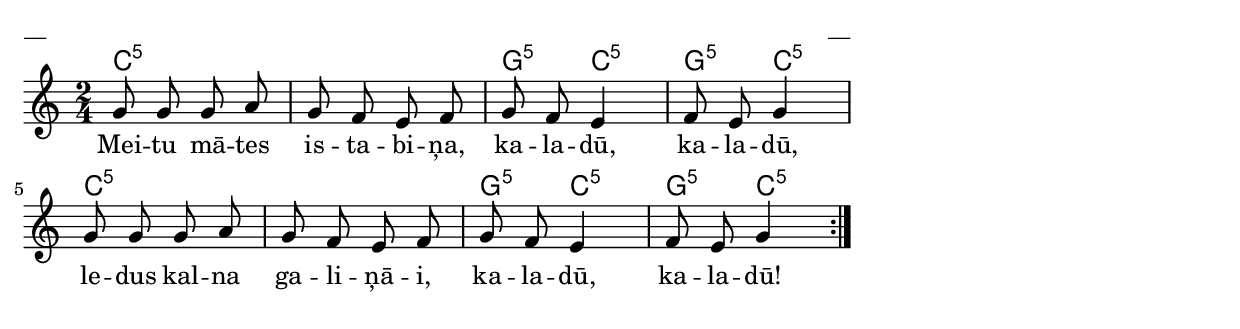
\version "2.13.16"
%\header {
%    title = "Meitu mātes istabiņa kaladū",AA lapas
%}
\paper {
line-width = 14\cm
left-margin = 0.4\cm
between-system-padding = 0.1\cm
between-system-space = 0.1\cm
}
\layout {
indent = #0
ragged-last = ##f
}


chordsA = \chordmode {
\time 2/4
\repeat volta 2 {
c2:5 | c2:5 | g4:5 c4:5 | g4:5 c4:5 |   
c2:5 | c2:5 | g4:5 c4:5 | g4:5 c4:5 |   
}
}



voiceA = \relative c' {
\clef "treble"
\key c \major
\repeat volta 2 {
\time 2/4
g'8 g g a |
g8 f e f |
g8 f e4 |
f8 e g4 |
g8 g g a |
g8 f e f |
g8 f e4 |
f8 e g4 |
} 
}

lyricA = \lyricmode {
Mei -- tu mā -- tes is -- ta -- bi -- ņa, ka -- la -- dū, ka -- la -- dū,
le -- dus kal -- na ga -- li -- ņā -- i, ka -- la -- dū, ka -- la -- dū!
} 

fullScore = <<
\new ChordNames { 
\set chordChanges = ##t
\chordsA 
}
\new Staff {
<<
\new Voice = "voiceA" { \oneVoice \autoBeamOff \voiceA }
\lyricsto "voiceA" \new Lyrics \lyricA
>>
}
>>

\score {
\fullScore
\header { piece = "__" opus = "__" }
}
\markup { \with-color #(x11-color 'white) \sans \smaller "__" }
\score {
\unfoldRepeats
\fullScore
\midi {
\context { \Staff \remove "Staff_performer" }
\context { \Voice \consists "Staff_performer" }
}
}


